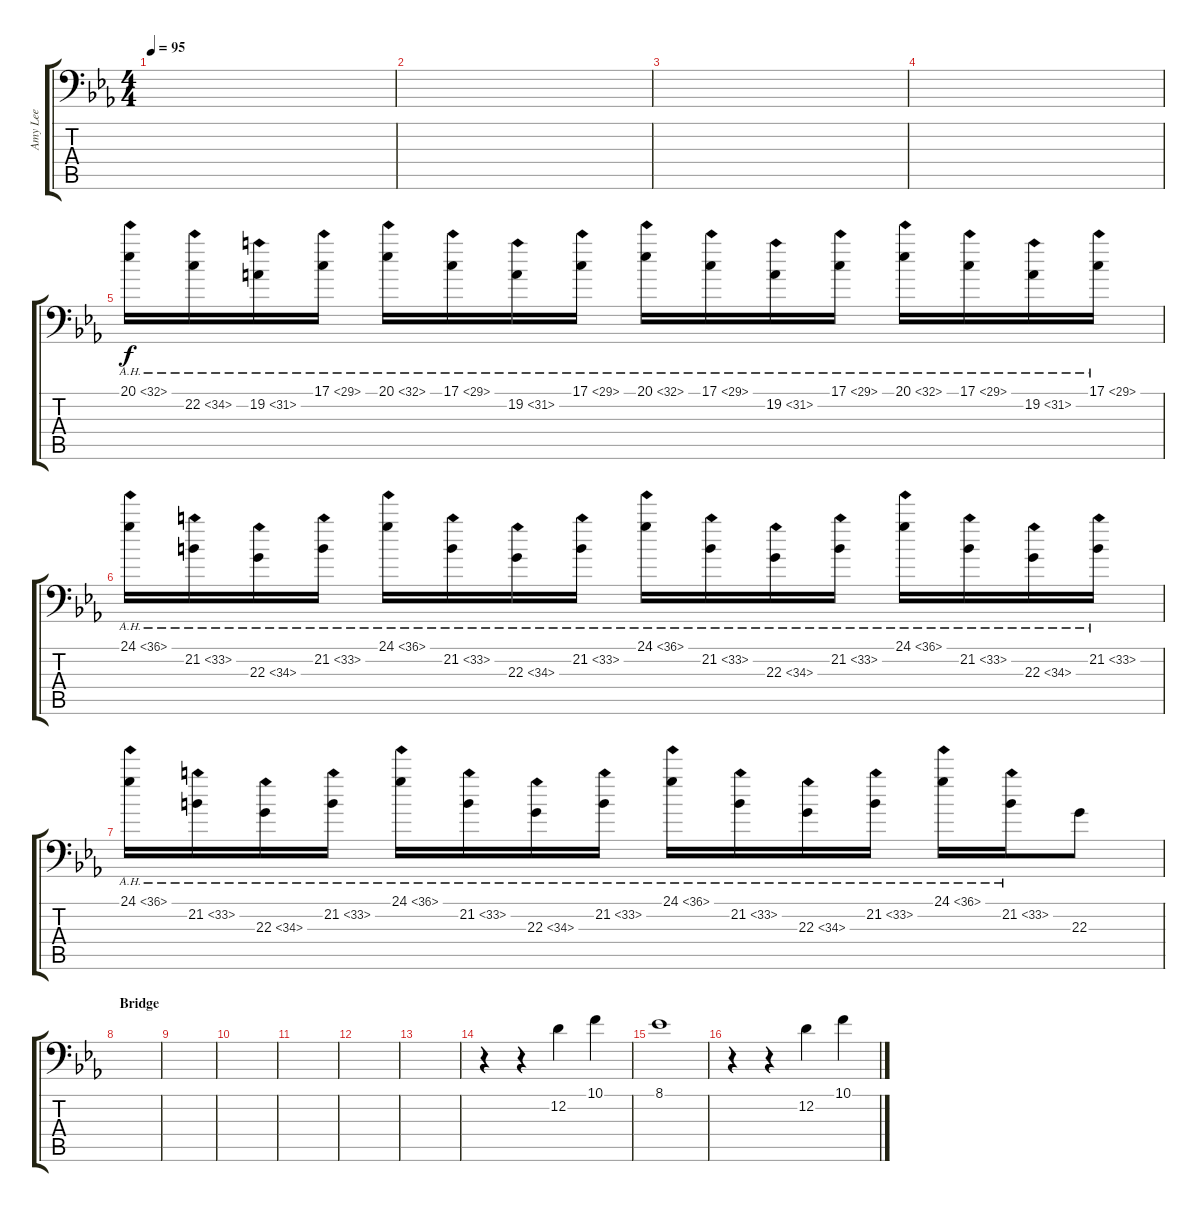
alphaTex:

\track ("Amy Lee" "Amy Lee") {instrument acousticgrandpiano}
\staff {score tabs}
\tuning (G3 D3 A2 D2 A1 D1) {hide}
\ts (4 4)
\tempo 95
\clef f4
\ks eb
|
|
|
|
20.1{ah 12}.16 22.2{ah 12}.16 19.2{ah 12}.16 17.1{ah 12}.16 20.1{ah 12}.16 17.1{ah 12}.16 19.2{ah 12}.16 17.1{ah 12}.16 20.1{ah 12}.16 17.1{ah 12}.16 19.2{ah 12}.16 17.1{ah 12}.16 20.1{ah 12}.16 17.1{ah 12}.16 19.2{ah 12}.16 17.1{ah 12}.16 |
24.1{ah 12}.16 21.2{ah 12}.16 22.3{ah 12}.16 21.2{ah 12}.16 24.1{ah 12}.16 21.2{ah 12}.16 22.3{ah 12}.16 21.2{ah 12}.16 24.1{ah 12}.16 21.2{ah 12}.16 22.3{ah 12}.16 21.2{ah 12}.16 24.1{ah 12}.16 21.2{ah 12}.16 22.3{ah 12}.16 21.2{ah 12}.16 |
24.1{ah 12}.16 21.2{ah 12}.16 22.3{ah 12}.16 21.2{ah 12}.16 24.1{ah 12}.16 21.2{ah 12}.16 22.3{ah 12}.16 21.2{ah 12}.16 24.1{ah 12}.16 21.2{ah 12}.16 22.3{ah 12}.16 21.2{ah 12}.16 24.1{ah 12}.16 21.2{ah 12}.16 22.3.8 |
\section ("" "Bridge")
|
|
|
|
|
|
r.4 r.4 12.2.4 10.1.4 |
8.1.1 |
r.4 r.4 12.2.4 10.1.4
